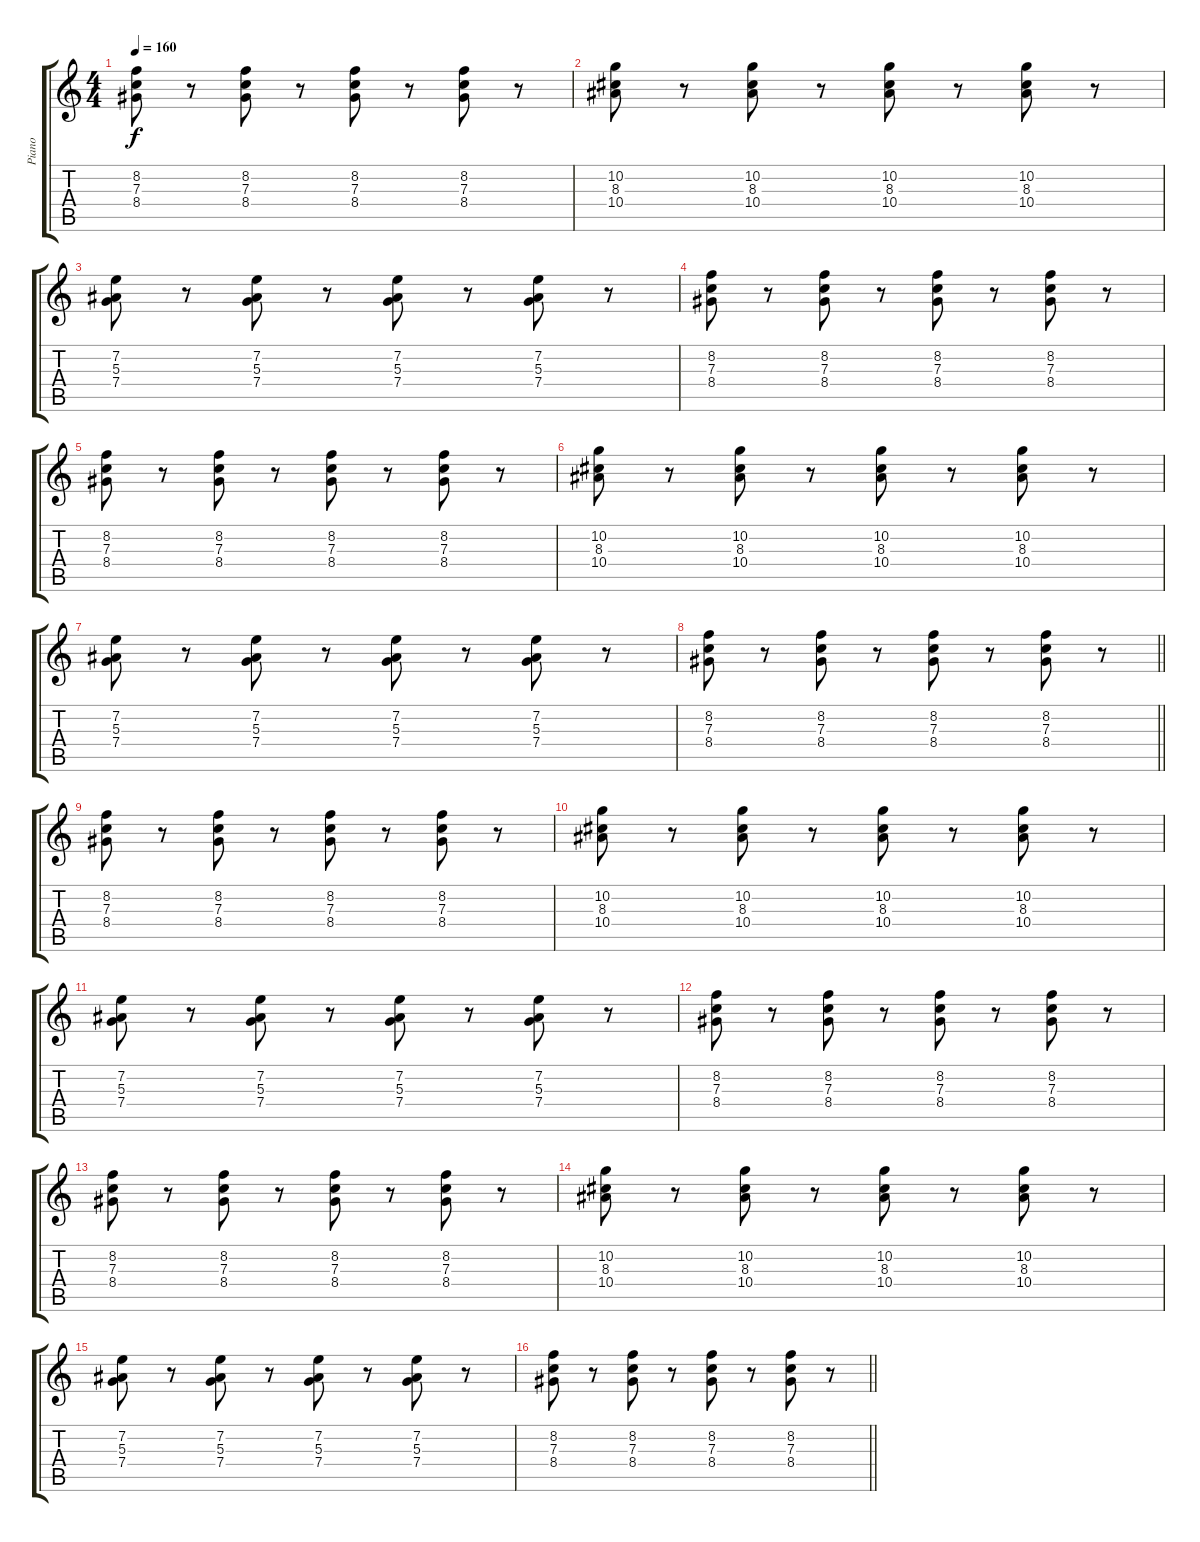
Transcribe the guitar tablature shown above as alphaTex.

\track ("Piano" "Piano") {instrument acousticgrandpiano}
\staff {score tabs}
\tuning (D5 A4 F4 C4 G3 D3) {hide}
\ts (4 4)
\tempo 160
\clef g2
\ks c
(8.2 7.3 8.4).8{dy f} r.8 (8.2 7.3 8.4).8 r.8 (8.2 7.3 8.4).8 r.8 (8.2 7.3 8.4).8 r.8 |
(10.2 8.3 10.4).8 r.8 (10.2 8.3 10.4).8 r.8 (10.2 8.3 10.4).8 r.8 (10.2 8.3 10.4).8 r.8 |
(7.2 5.3 7.4).8 r.8 (7.2 5.3 7.4).8 r.8 (7.2 5.3 7.4).8 r.8 (7.2 5.3 7.4).8 r.8 |
(8.2 7.3 8.4).8 r.8 (8.2 7.3 8.4).8 r.8 (8.2 7.3 8.4).8 r.8 (8.2 7.3 8.4).8 r.8 |
(8.2 7.3 8.4).8 r.8 (8.2 7.3 8.4).8 r.8 (8.2 7.3 8.4).8 r.8 (8.2 7.3 8.4).8 r.8 |
(10.2 8.3 10.4).8 r.8 (10.2 8.3 10.4).8 r.8 (10.2 8.3 10.4).8 r.8 (10.2 8.3 10.4).8 r.8 |
(7.2 5.3 7.4).8 r.8 (7.2 5.3 7.4).8 r.8 (7.2 5.3 7.4).8 r.8 (7.2 5.3 7.4).8 r.8 |
\barLineRight lightlight
(8.2 7.3 8.4).8 r.8 (8.2 7.3 8.4).8 r.8 (8.2 7.3 8.4).8 r.8 (8.2 7.3 8.4).8 r.8 |
(8.2 7.3 8.4).8 r.8 (8.2 7.3 8.4).8 r.8 (8.2 7.3 8.4).8 r.8 (8.2 7.3 8.4).8 r.8 |
(10.2 8.3 10.4).8 r.8 (10.2 8.3 10.4).8 r.8 (10.2 8.3 10.4).8 r.8 (10.2 8.3 10.4).8 r.8 |
(7.2 5.3 7.4).8 r.8 (7.2 5.3 7.4).8 r.8 (7.2 5.3 7.4).8 r.8 (7.2 5.3 7.4).8 r.8 |
(8.2 7.3 8.4).8 r.8 (8.2 7.3 8.4).8 r.8 (8.2 7.3 8.4).8 r.8 (8.2 7.3 8.4).8 r.8 |
(8.2 7.3 8.4).8 r.8 (8.2 7.3 8.4).8 r.8 (8.2 7.3 8.4).8 r.8 (8.2 7.3 8.4).8 r.8 |
(10.2 8.3 10.4).8 r.8 (10.2 8.3 10.4).8 r.8 (10.2 8.3 10.4).8 r.8 (10.2 8.3 10.4).8 r.8 |
(7.2 5.3 7.4).8 r.8 (7.2 5.3 7.4).8 r.8 (7.2 5.3 7.4).8 r.8 (7.2 5.3 7.4).8 r.8 |
\barLineRight lightlight
(8.2 7.3 8.4).8 r.8 (8.2 7.3 8.4).8 r.8 (8.2 7.3 8.4).8 r.8 (8.2 7.3 8.4).8 r.8
